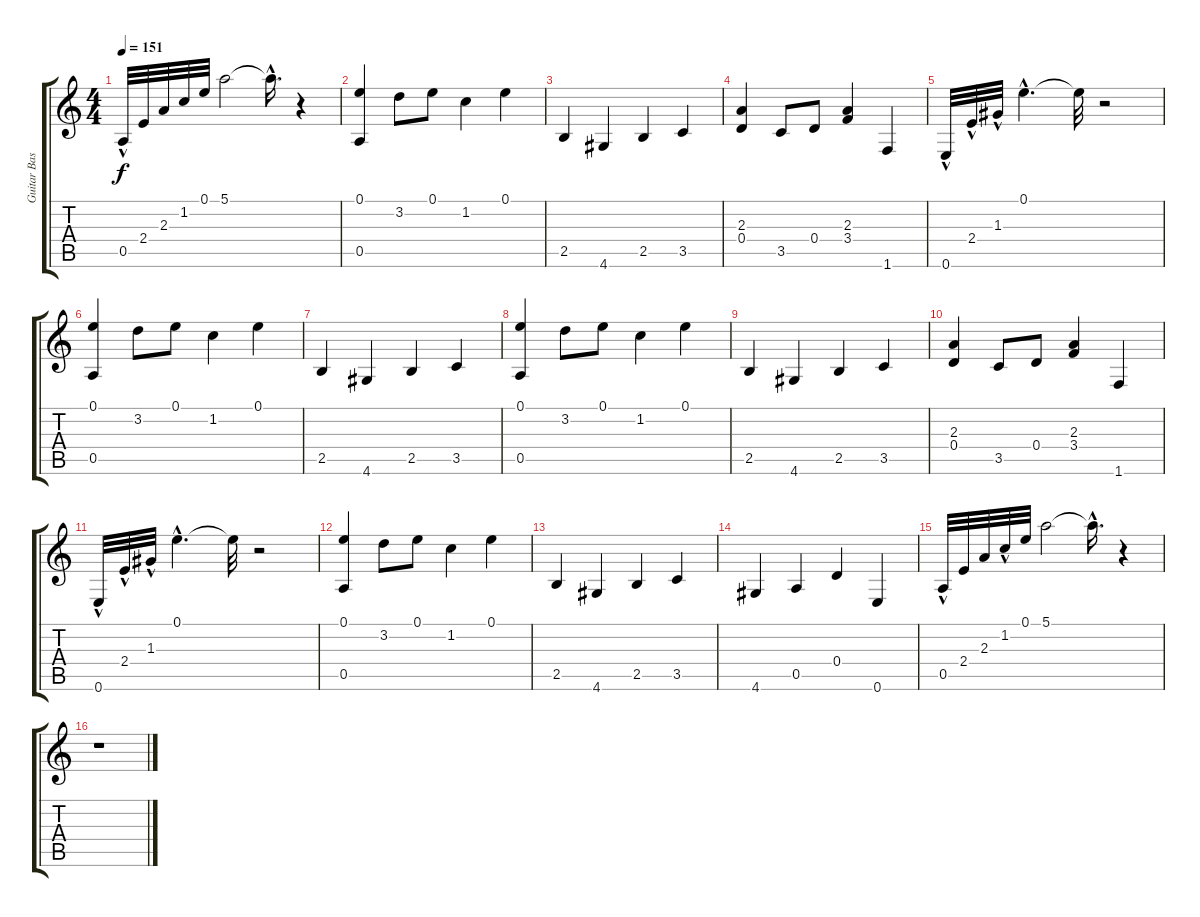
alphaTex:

\track ("Guitar Bass" "Guitar Bas") {instrument acousticguitarnylon}
\staff {score tabs}
\tuning (E4 B3 G3 D3 A2 E2) {hide}
\ts (4 4)
\tempo 151
\clef g2
\ks c
0.5{hac}.32{dy f} 2.4.32 2.3.32 1.2.32 0.1.32 5.1.2 5.1{hac t}.16{d} r.4 |
(0.1 0.5).4 3.2.8 0.1.8 1.2.4 0.1.4 |
2.5.4 4.6.4 2.5.4 3.5.4 |
(2.3 0.4).4 3.5.8 0.4.8 (2.3 3.4).4 1.6.4 |
0.6{hac}.32 2.4{hac}.32 1.3{hac}.32 0.1{hac}.4{d} 0.1{t}.32 r.2 |
(0.1 0.5).4 3.2.8 0.1.8 1.2.4 0.1.4 |
2.5.4 4.6.4 2.5.4 3.5.4 |
(0.1 0.5).4 3.2.8 0.1.8 1.2.4 0.1.4 |
2.5.4 4.6.4 2.5.4 3.5.4 |
(2.3 0.4).4 3.5.8 0.4.8 (2.3 3.4).4 1.6.4 |
0.6{hac}.32 2.4{hac}.32 1.3{hac}.32 0.1{hac}.4{d} 0.1{t}.32 r.2 |
(0.1 0.5).4 3.2.8 0.1.8 1.2.4 0.1.4 |
2.5.4 4.6.4 2.5.4 3.5.4 |
4.6.4 0.5.4 0.4.4 0.6.4 |
0.5{hac}.32 2.4.32 2.3.32 1.2{hac}.32 0.1.32 5.1.2 5.1{hac t}.16{d} r.4 |
r.1
